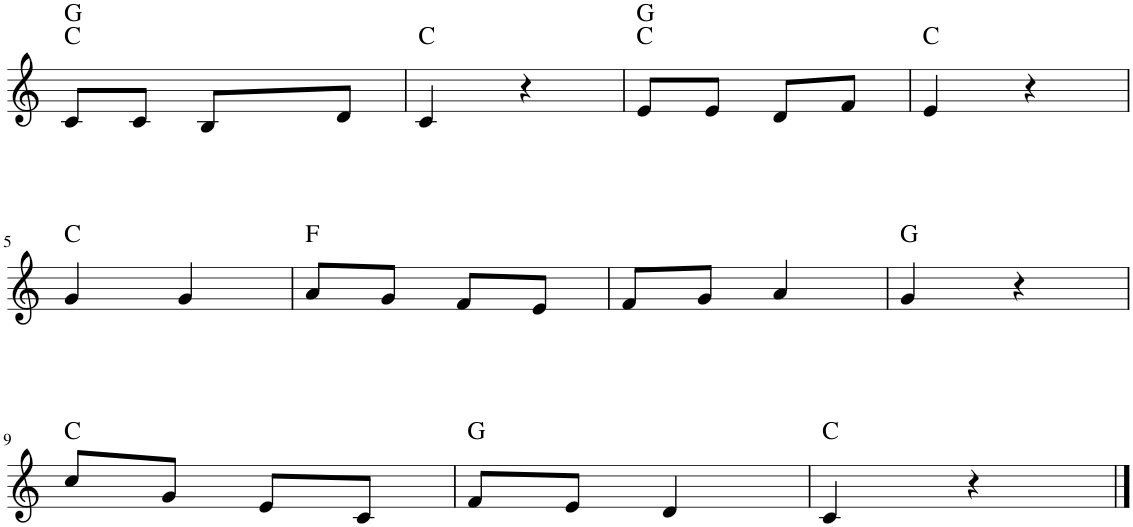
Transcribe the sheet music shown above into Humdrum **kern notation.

**kern	**harte
*part1	*part1
*staff1	*
*I"Choir	*
*I'Ch	*
*clefG2	*
*k[]	*
=1	=1
8c/L	C:maj G:maj
8c/J	.
8B/L	.
8d/J	.
=2	=2
4c/	C:maj
4r	.
=3	=3
8e/L	C:maj G:maj
8e/J	.
8d/L	.
8f/J	.
=4	=4
4e/	C:maj
4r	.
!!LO:LB:g=z
=5	=5
4g/	C:maj
4g/	.
=6	=6
8a/L	F:maj
8g/J	.
8f/L	.
8e/J	.
=7	=7
8f/L	.
8g/J	.
4a/	.
=8	=8
4g/	G:maj
4r	.
!!LO:LB:g=z
=9	=9
8cc/L	C:maj
8g/J	.
8e/L	.
8c/J	.
=10	=10
8f/L	G:maj
8e/J	.
4d/	.
=11	=11
4c/	C:maj
4r	.
==	==
*-	*-
